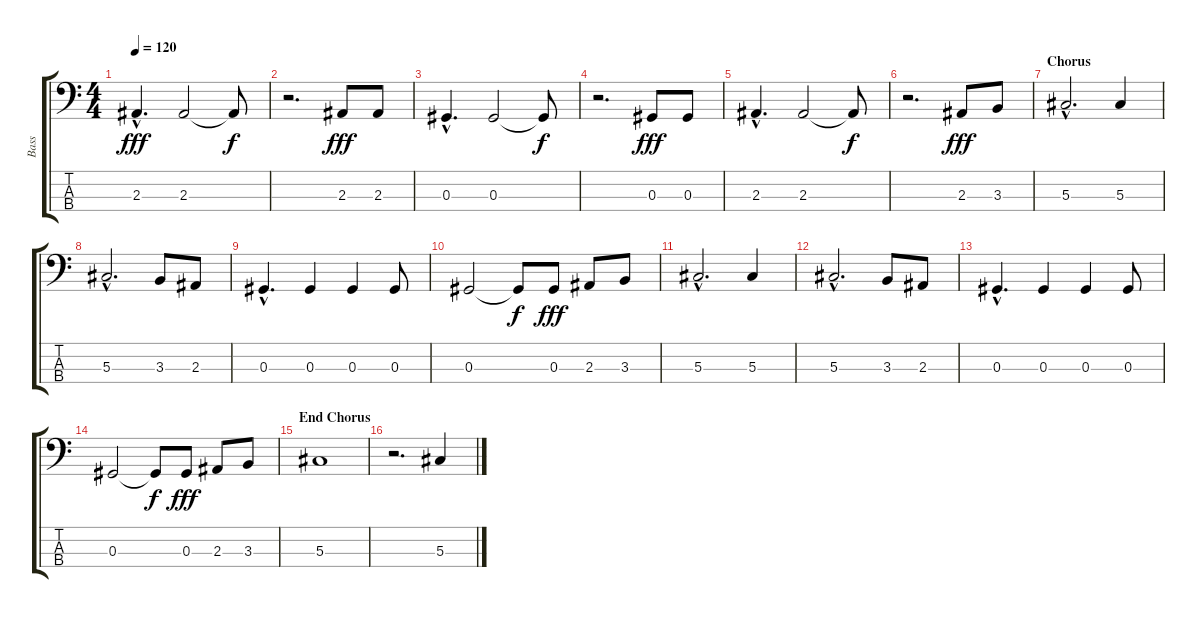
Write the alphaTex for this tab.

\track ("Bass" "Bass") {instrument electricbassfinger}
\staff {score tabs}
\tuning (Gb2 Db2 Ab1 Eb1) {hide}
\ts (4 4)
\tempo 120
\clef f4
\ks c
2.3{hac}.4{d dy fff} 2.3.2 2.3{t}.8{dy f} |
r.2{d} 2.3.8{dy fff} 2.3.8 |
0.3{hac}.4{d} 0.3.2 0.3{t}.8{dy f} |
r.2{d} 0.3.8{dy fff} 0.3.8 |
2.3{hac}.4{d} 2.3.2 2.3{t}.8{dy f} |
r.2{d} 2.3.8{dy fff} 3.3.8 |
\section ("" "Chorus")
5.3{hac}.2{d} 5.3.4 |
5.3{hac}.2{d} 3.3.8 2.3.8 |
0.3{hac}.4{d} 0.3.4 0.3.4 0.3.8 |
0.3.2 0.3{t}.8{dy f} 0.3.8{dy fff} 2.3.8 3.3.8 |
5.3{hac}.2{d} 5.3.4 |
5.3{hac}.2{d} 3.3.8 2.3.8 |
0.3{hac}.4{d} 0.3.4 0.3.4 0.3.8 |
0.3.2 0.3{t}.8{dy f} 0.3.8{dy fff} 2.3.8 3.3.8 |
\section ("" "End Chorus")
5.3.1 |
r.2{d} 5.3{ss}.4
